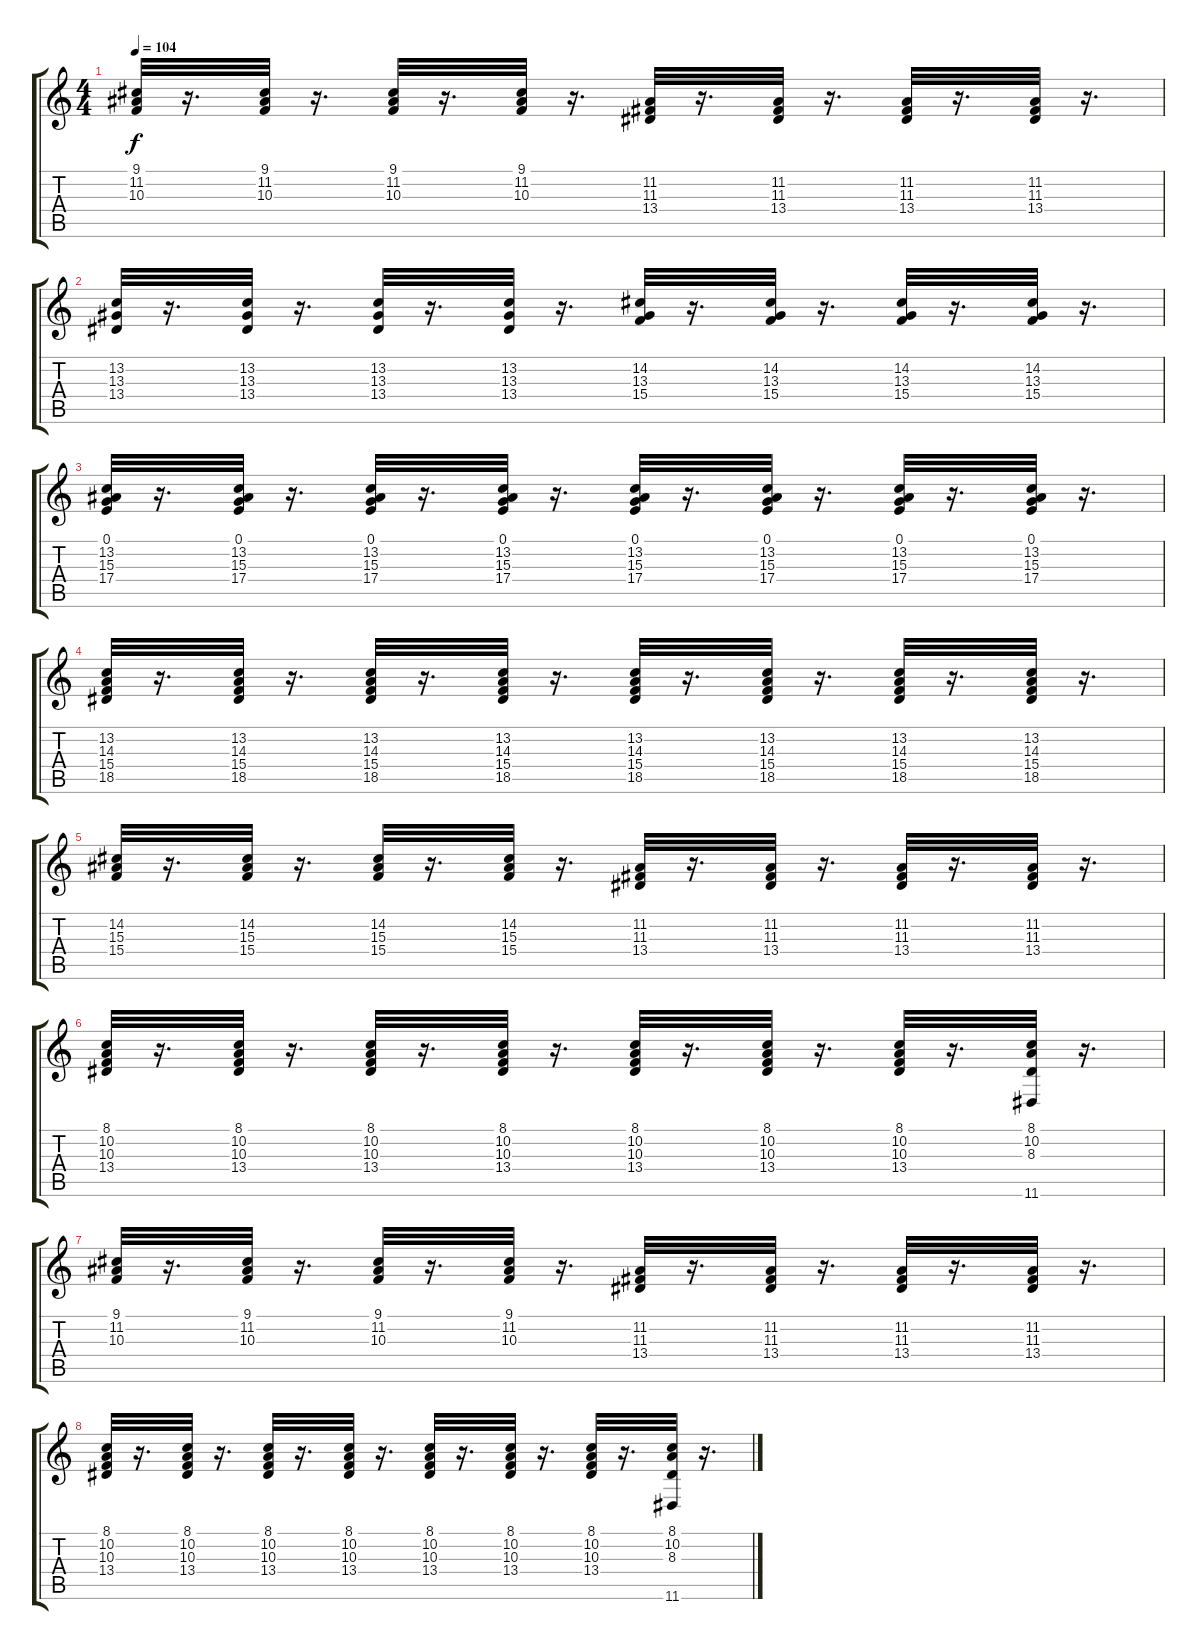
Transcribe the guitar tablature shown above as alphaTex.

\track "" {instrument electricpiano1}
\staff {score tabs}
\tuning (E4 B3 G3 D3 A2 E2) {hide}
\ts (4 4)
\tempo 104
\clef g2
\ks c
(9.1 11.2 10.3).32{dy f} r.16{d} (9.1 11.2 10.3).32 r.16{d} (9.1 11.2 10.3).32 r.16{d} (9.1 11.2 10.3).32 r.16{d} (11.2 11.3 13.4).32 r.16{d} (11.2 11.3 13.4).32 r.16{d} (11.2 11.3 13.4).32 r.16{d} (11.2 11.3 13.4).32 r.16{d} |
(13.2 13.3 13.4).32 r.16{d} (13.2 13.3 13.4).32 r.16{d} (13.2 13.3 13.4).32 r.16{d} (13.2 13.3 13.4).32 r.16{d} (14.2 13.3 15.4).32 r.16{d} (14.2 13.3 15.4).32 r.16{d} (14.2 13.3 15.4).32 r.16{d} (14.2 13.3 15.4).32 r.16{d} |
(0.1 13.2 15.3 17.4).32 r.16{d} (0.1 13.2 15.3 17.4).32 r.16{d} (0.1 13.2 15.3 17.4).32 r.16{d} (0.1 13.2 15.3 17.4).32 r.16{d} (0.1 13.2 15.3 17.4).32 r.16{d} (0.1 13.2 15.3 17.4).32 r.16{d} (0.1 13.2 15.3 17.4).32 r.16{d} (0.1 13.2 15.3 17.4).32 r.16{d} |
(13.2 14.3 15.4 18.5).32 r.16{d} (13.2 14.3 15.4 18.5).32 r.16{d} (13.2 14.3 15.4 18.5).32 r.16{d} (13.2 14.3 15.4 18.5).32 r.16{d} (13.2 14.3 15.4 18.5).32 r.16{d} (13.2 14.3 15.4 18.5).32 r.16{d} (13.2 14.3 15.4 18.5).32 r.16{d} (13.2 14.3 15.4 18.5).32 r.16{d} |
(14.2 15.3 15.4).32 r.16{d} (14.2 15.3 15.4).32 r.16{d} (14.2 15.3 15.4).32 r.16{d} (14.2 15.3 15.4).32 r.16{d} (11.2 11.3 13.4).32 r.16{d} (11.2 11.3 13.4).32 r.16{d} (11.2 11.3 13.4).32 r.16{d} (11.2 11.3 13.4).32 r.16{d} |
(8.1 10.2 10.3 13.4).32 r.16{d} (8.1 10.2 10.3 13.4).32 r.16{d} (8.1 10.2 10.3 13.4).32 r.16{d} (8.1 10.2 10.3 13.4).32 r.16{d} (8.1 10.2 10.3 13.4).32 r.16{d} (8.1 10.2 10.3 13.4).32 r.16{d} (8.1 10.2 10.3 13.4).32 r.16{d} (8.1 10.2 8.3 11.6).32 r.16{d} |
(9.1 11.2 10.3).32 r.16{d} (9.1 11.2 10.3).32 r.16{d} (9.1 11.2 10.3).32 r.16{d} (9.1 11.2 10.3).32 r.16{d} (11.2 11.3 13.4).32 r.16{d} (11.2 11.3 13.4).32 r.16{d} (11.2 11.3 13.4).32 r.16{d} (11.2 11.3 13.4).32 r.16{d} |
(8.1 10.2 10.3 13.4).32 r.16{d} (8.1 10.2 10.3 13.4).32 r.16{d} (8.1 10.2 10.3 13.4).32 r.16{d} (8.1 10.2 10.3 13.4).32 r.16{d} (8.1 10.2 10.3 13.4).32 r.16{d} (8.1 10.2 10.3 13.4).32 r.16{d} (8.1 10.2 10.3 13.4).32 r.16{d} (8.1 10.2 8.3 11.6).32 r.16{d}
